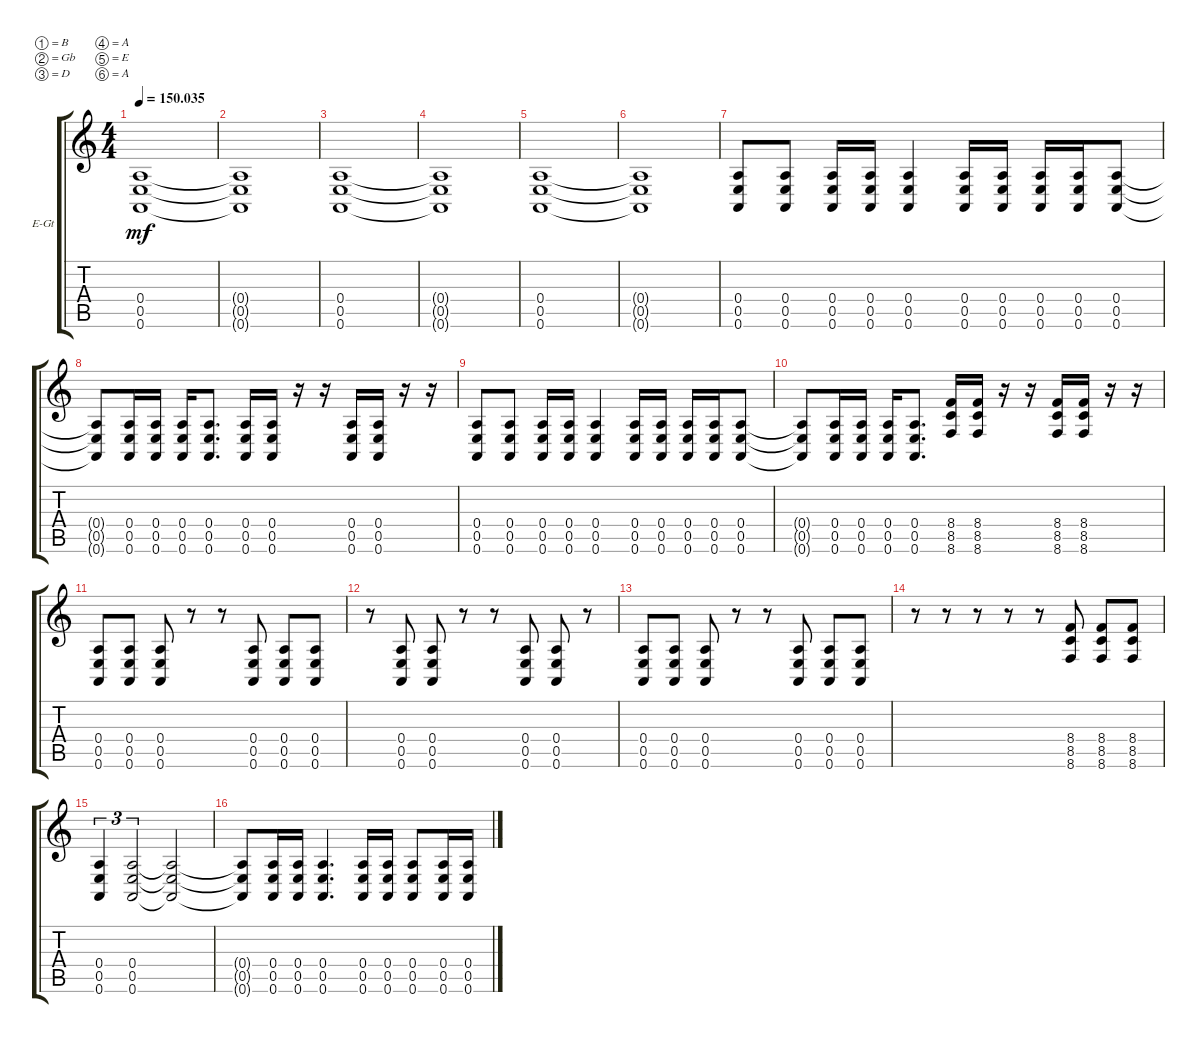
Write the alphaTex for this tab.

\bracketExtendMode groupsimilarinstruments
\firstSystemTrackNameOrientation horizontal
\otherSystemsTrackNameOrientation horizontal
\track ("Electric Guitar 2" "E-Gt") {instrument distortionguitar}
\staff {score tabs}
\tuning (B3 Gb3 D3 A2 E2 A1)
\ts (4 4)
\tempo
150.035
\accidentals auto
\clef g2
\ottava regular
\simile none
\ks c
(0.5 0.6 0.4).1{dy mf} |
(0.4{t} 0.5{t} 0.6{t}).1 |
(0.5 0.6 0.4).1 |
(0.4{t} 0.5{t} 0.6{t}).1 |
(0.5 0.6 0.4).1 |
(0.4{t} 0.5{t} 0.6{t}).1 |
(0.6 0.5 0.4).8 (0.6 0.4 0.5).8 (0.6 0.5 0.4).16 (0.6 0.4 0.5).16 (0.6 0.5 0.4).4 (0.6 0.4 0.5).16 (0.6 0.5 0.4).16 (0.6 0.4 0.5).16 (0.6 0.4 0.5).16 (0.6 0.5 0.4).8 |
(0.6{t} 0.5{t} 0.4{t}).8 (0.6 0.5 0.4).16 (0.4 0.5 0.6).16 (0.4 0.5 0.6).16 (0.4 0.5 0.6).8{d} (0.6 0.4 0.5).16 (0.6 0.5 0.4).16 r.16 r.16 (0.6 0.4 0.5).16 (0.6 0.5 0.4).16 r.16 r.16 |
(0.6 0.5 0.4).8 (0.6 0.4 0.5).8 (0.6 0.5 0.4).16 (0.6 0.4 0.5).16 (0.6 0.5 0.4).4 (0.6 0.4 0.5).16 (0.6 0.5 0.4).16 (0.6 0.4 0.5).16 (0.6 0.4 0.5).16 (0.6 0.5 0.4).8 |
(0.6{t} 0.5{t} 0.4{t}).8 (0.6 0.5 0.4).16 (0.4 0.5 0.6).16 (0.4 0.5 0.6).16 (0.4 0.5 0.6).8{d} (8.6 8.4 8.5).16 (8.6 8.5 8.4).16 r.16 r.16 (8.6 8.4 8.5).16 (8.6 8.5 8.4).16 r.16 r.16 |
(0.6 0.5 0.4).8 (0.6 0.4 0.5).8 (0.6 0.5 0.4).8 r.8 r.8 (0.6 0.4 0.5).8 (0.6 0.5 0.4).8 (0.6 0.5 0.4).8 |
r.8 (0.6 0.4 0.5).8 (0.6 0.5 0.4).8 r.8 r.8 (0.6 0.4 0.5).8 (0.6 0.5 0.4).8 r.8 |
(0.6 0.5 0.4).8 (0.6 0.4 0.5).8 (0.6 0.5 0.4).8 r.8 r.8 (0.6 0.4 0.5).8 (0.6 0.5 0.4).8 (0.6 0.5 0.4).8 |
r.8 r.8 r.8 r.8 r.8 (8.6 8.4 8.5).8 (8.6 8.5 8.4).8 (8.6 8.5 8.4).8 |
(0.6 0.4 0.5).4{tu (3 2)} (0.6 0.5 0.4).2{tu (3 2)} (0.6{t} 0.5{t} 0.4{t}).2 |
(0.4{t} 0.5{t} 0.6{t}).8 (0.6 0.5 0.4).16 (0.6 0.5 0.4).16 (0.6 0.5 0.4).4{d} (0.6 0.5 0.4).16 (0.4 0.5 0.6).16 (0.6 0.5 0.4).8 (0.5 0.6 0.4).16 (0.6 0.5 0.4).16
